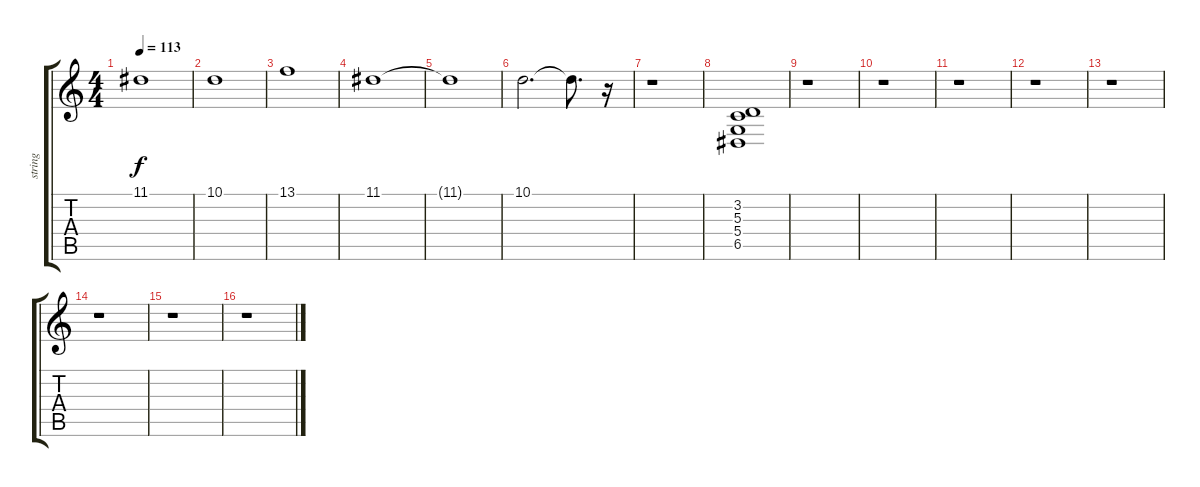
\track ("string" "string") {instrument synthstrings1}
\staff {score tabs}
\tuning (E4 B3 G3 D3 A2 E2) {hide}
\ts (4 4)
\tempo 113
\clef g2
\ks c
11.1{t}.1{dy f} |
10.1.1 |
13.1.1 |
11.1.1 |
11.1{t}.1 |
10.1.2{d} 10.1{t}.8{d} r.16 |
r.1 |
(3.2 5.3 5.4 6.5).1 |
r.1 |
r.1 |
r.1 |
r.1 |
r.1 |
r.1 |
r.1 |
r.1
